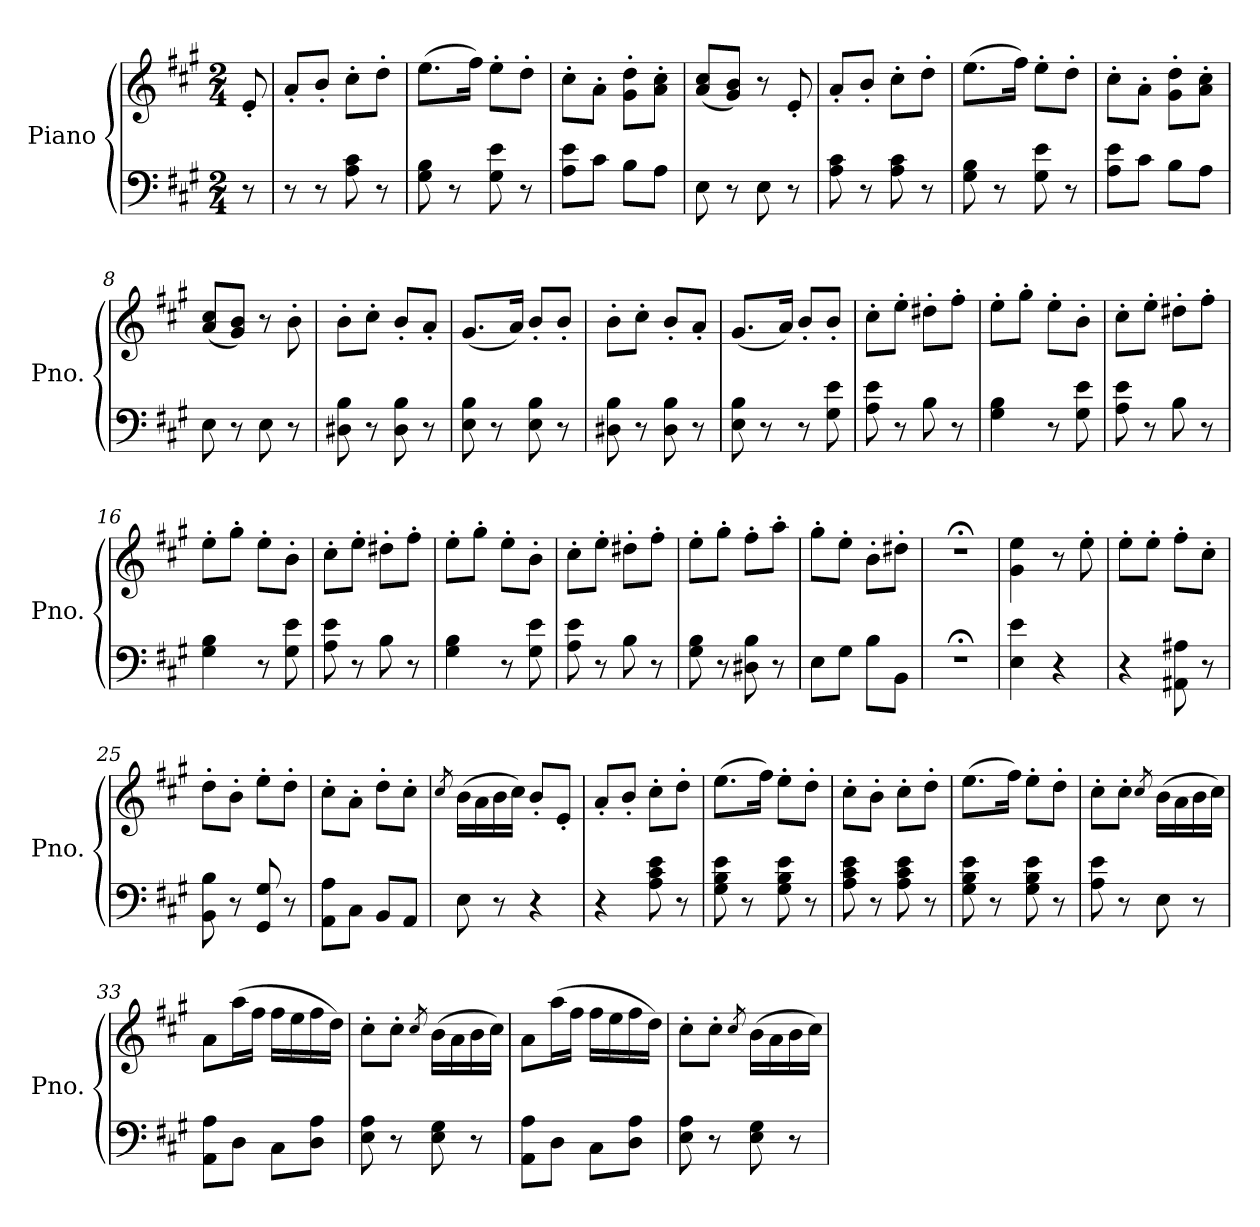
**kern	**kern
*part1	*part1
*staff2	*staff1
*I"Piano	*
*I'Pno.	*
*clefF4	*clefG2
*k[f#c#g#]	*k[f#c#g#]
*M2/4	*M2/4
=	=
8r	8e'/
=1	=1
8r	8a'/L
8r	8b'/J
8A\ 8c#\	8cc#'\L
8r	8dd'\J
=2	=2
8G#\ 8B\	(>8.ee\L
8r	.
.	16ff#\Jk)
8G#\ 8e\	8ee'\L
8r	8dd'\J
=3	=3
8A\ 8e\L	8cc#'\L
8c#\J	8a'\J
8B\L	8g#\' 8dd\'L
8A\J	8a\' 8cc#\'J
=4	=4
8E\	(<8a/ 8cc#/L
8r	8g#/ 8b/J)
8E\	8r
8r	8e'/
=5	=5
8A\ 8c#\	8a'/L
8r	8b'/J
8A\ 8c#\	8cc#'\L
8r	8dd'\J
=6	=6
8G#\ 8B\	(>8.ee\L
8r	.
.	16ff#\Jk)
8G#\ 8e\	8ee'\L
8r	8dd'\J
=7	=7
8A\ 8e\L	8cc#'\L
8c#\J	8a'\J
8B\L	8g#\' 8dd\'L
8A\J	8a\' 8cc#\'J
=8	=8
8E\	(<8a/ 8cc#/L
8r	8g#/ 8b/J)
8E\	8r
8r	8b'\
=9	=9
8D#X\ 8B\	8b'\L
8r	8cc#'\J
8D#\ 8B\	8b'/L
8r	8a'/J
!!LO:LB:g=z
=10	=10
8E\ 8B\	(<8.g#/L
8r	.
.	16a/Jk)
8E\ 8B\	8b'/L
8r	8b'/J
=11	=11
8D#X\ 8B\	8b'\L
8r	8cc#'\J
8D#\ 8B\	8b'/L
8r	8a'/J
=12	=12
8E\ 8B\	(<8.g#/L
8r	.
.	16a/Jk)
8r	8b'/L
8G#\ 8e\	8b'/J
=13	=13
8A\ 8e\	8cc#'\L
8r	8ee'\J
8B\	8dd#X'\L
8r	8ff#'\J
=14	=14
4G#\ 4B\	8ee'\L
.	8gg#'\J
8r	8ee'\L
8G#\ 8e\	8b'\J
=15	=15
8A\ 8e\	8cc#'\L
8r	8ee'\J
8B\	8dd#X'\L
8r	8ff#'\J
=16	=16
4G#\ 4B\	8ee'\L
.	8gg#'\J
8r	8ee'\L
8G#\ 8e\	8b'\J
=17	=17
8A\ 8e\	8cc#'\L
8r	8ee'\J
8B\	8dd#X'\L
8r	8ff#'\J
=18	=18
4G#\ 4B\	8ee'\L
.	8gg#'\J
8r	8ee'\L
8G#\ 8e\	8b'\J
!!LO:LB:g=z
=19	=19
8A\ 8e\	8cc#'\L
8r	8ee'\J
8B\	8dd#X'\L
8r	8ff#'\J
=20	=20
8G#\ 8B\	8ee'\L
8r	8gg#'\J
8D#X\ 8B\	8ff#'\L
8r	8aa'\J
=21	=21
8E\L	8gg#'\L
8G#\J	8ee'\J
8B\L	8b'\L
8BB\J	8dd#X'\J
=22	=22
2r;<	2r;<
=23	=23
4E\ 4e\	4g#\ 4ee\
4r	8r
.	8ee'\
=24	=24
4r	8ee'\L
.	8ee'\J
8AA#X\ 8A#X\	8ff#'\L
8r	8cc#'\J
=25	=25
8BB\ 8B\	8dd'\L
8r	8b'\J
8GG#/ 8G#/	8ee'\L
8r	8dd'\J
=26	=26
8AA\ 8A\L	8cc#'\L
8C#\J	8a'\J
8BB/L	8dd'\L
8AA/J	8cc#'\J
=27	=27
.	8qcc#/
8E\	(>16b\LL
.	16a\
8r	16b\
.	16cc#\JJ)
4r	8b'/L
.	8e'/J
=28	=28
4r	8a'/L
.	8b'/J
8A\ 8c#\ 8e\	8cc#'\L
8r	8dd'\J
!!LO:LB:g=z
=29	=29
8G#\ 8B\ 8e\	(>8.ee\L
8r	.
.	16ff#\Jk)
8G#\ 8B\ 8e\	8ee'\L
8r	8dd'\J
=30	=30
8A\ 8c#\ 8e\	8cc#'\L
8r	8b'\J
8A\ 8c#\ 8e\	8cc#'\L
8r	8dd'\J
=31	=31
8G#\ 8B\ 8e\	(>8.ee\L
8r	.
.	16ff#\Jk)
8G#\ 8B\ 8e\	8ee'\L
8r	8dd'\J
=32	=32
8A\ 8e\	8cc#'\L
8r	8cc#'\J
.	8qcc#/
8E\	(>16b\LL
.	16a\
8r	16b\
.	16cc#\JJ)
=33	=33
8AA\ 8A\L	8a\L
8D\J	(>16aa\L
.	16ff#\JJ
8C#\L	16ff#\LL
.	16ee\
8D\ 8A\J	16ff#\
.	16dd\JJ)
=34	=34
8E\ 8A\	8cc#'\L
8r	8cc#'\J
.	8qcc#/
8E\ 8G#\	(>16b\LL
.	16a\
8r	16b\
.	16cc#\JJ)
=35	=35
8AA\ 8A\L	8a\L
8D\J	(>16aa\L
.	16ff#\JJ
8C#\L	16ff#\LL
.	16ee\
8D\ 8A\J	16ff#\
.	16dd\JJ)
!!LO:LB:g=z
=36	=36
8E\ 8A\	8cc#'\L
8r	8cc#'\J
.	8qcc#/
8E\ 8G#\	(>16b\LL
.	16a\
8r	16b\
.	16cc#\JJ)
=	=
*-	*-
